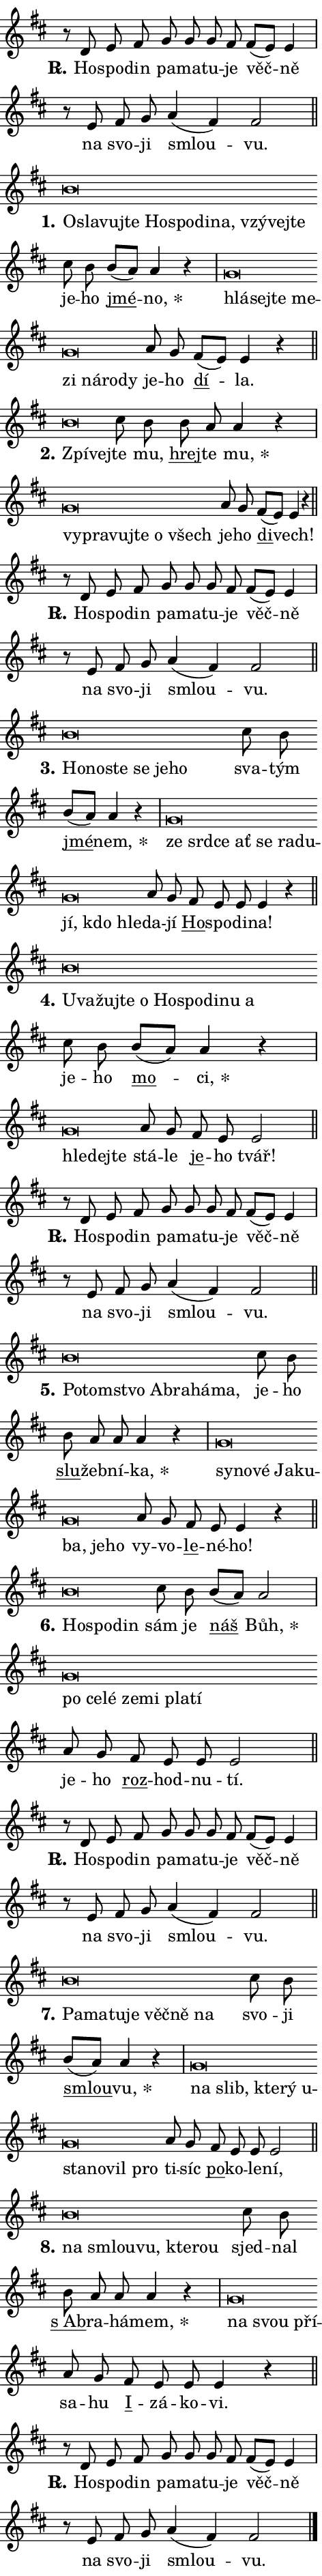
\version "2.24.0"
\header { tagline = "" }
\paper {
  indent = 0\cm
  top-margin = 0\cm
  right-margin = 0.13\cm % to fit lyric hyphens
  bottom-margin = 0\cm
  left-margin = 0\cm
  paper-width = 8\cm
  page-breaking = #ly:one-page-breaking
  system-system-spacing.basic-distance = #11
  score-system-spacing.basic-distance = #11
  ragged-last = ##f
}


%% Author: Thomas Morley
%% https://lists.gnu.org/archive/html/lilypond-user/2020-05/msg00002.html
#(define (line-position grob)
"Returns position of @var[grob} in current system:
   @code{'start}, if at first time-step
   @code{'end}, if at last time-step
   @code{'middle} otherwise
"
  (let* ((col (ly:item-get-column grob))
         (ln (ly:grob-object col 'left-neighbor))
         (rn (ly:grob-object col 'right-neighbor))
         (col-to-check-left (if (ly:grob? ln) ln col))
         (col-to-check-right (if (ly:grob? rn) rn col))
         (break-dir-left
           (and
             (ly:grob-property col-to-check-left 'non-musical #f)
             (ly:item-break-dir col-to-check-left)))
         (break-dir-right
           (and
             (ly:grob-property col-to-check-right 'non-musical #f)
             (ly:item-break-dir col-to-check-right))))
        (cond ((eqv? 1 break-dir-left) 'start)
              ((eqv? -1 break-dir-right) 'end)
              (else 'middle))))

#(define (tranparent-at-line-position vctor)
  (lambda (grob)
  "Relying on @code{line-position} select the relevant enry from @var{vctor}.
Used to determine transparency,"
    (case (line-position grob)
      ((end) (not (vector-ref vctor 0)))
      ((middle) (not (vector-ref vctor 1)))
      ((start) (not (vector-ref vctor 2))))))

noteHeadBreakVisibility =
#(define-music-function (break-visibility)(vector?)
"Makes @code{NoteHead}s transparent relying on @var{break-visibility}"
#{
  \override NoteHead.transparent =
    #(tranparent-at-line-position break-visibility)
#})

#(define delete-ledgers-for-transparent-note-heads
  (lambda (grob)
    "Reads whether a @code{NoteHead} is transparent.
If so this @code{NoteHead} is removed from @code{'note-heads} from
@var{grob}, which is supposed to be @code{LedgerLineSpanner}.
As a result ledgers are not printed for this @code{NoteHead}"
    (let* ((nhds-array (ly:grob-object grob 'note-heads))
           (nhds-list
             (if (ly:grob-array? nhds-array)
                 (ly:grob-array->list nhds-array)
                 '()))
           ;; Relies on the transparent-property being done before
           ;; Staff.LedgerLineSpanner.after-line-breaking is executed.
           ;; This is fragile ...
           (to-keep
             (remove
               (lambda (nhd)
                 (ly:grob-property nhd 'transparent #f))
               nhds-list)))
      ;; TODO find a better method to iterate over grob-arrays, similiar
      ;; to filter/remove etc for lists
      ;; For now rebuilt from scratch
      (set! (ly:grob-object grob 'note-heads)  '())
      (for-each
        (lambda (nhd)
          (ly:pointer-group-interface::add-grob grob 'note-heads nhd))
        to-keep))))

squashNotes = {
  \override NoteHead.X-extent = #'(-0.2 . 0.2)
  \override NoteHead.Y-extent = #'(-0.75 . 0)
  \override NoteHead.stencil =
    #(lambda (grob)
       (let ((pos (ly:grob-property grob 'staff-position)))
         (begin
           (if (< pos -7) (display "ERROR: Lower brevis then expected\n") (display ""))
           (if (<= pos -6) ly:text-interface::print ly:note-head::print))))
}
unSquashNotes = {
  \revert NoteHead.X-extent
  \revert NoteHead.Y-extent
  \revert NoteHead.stencil
}

hideNotes = \noteHeadBreakVisibility #begin-of-line-visible
unHideNotes = \noteHeadBreakVisibility #all-visible

% work-around for resetting accidentals
% https://lilypond.org/doc/v2.23/Documentation/notation/displaying-rhythms#unmetered-music
cadenzaMeasure = {
  \cadenzaOff
  \partial 1024 s1024
  \cadenzaOn
}

#(define-markup-command (accent layout props text) (markup?)
  "Underline accented syllable"
  (interpret-markup layout props
    #{\markup \override #'(offset . 4.3) \underline { #text }#}))

responsum = \markup \concat {
  "R" \hspace #-1.05 \path #0.1 #'((moveto 0 0.07) (lineto 0.9 0.8)) \hspace #0.05 "."
}

spaceSize = #0.6828661417322834 % exact space size for TeX Gyre Schola

\layout {
  \context {
    \Staff
    \remove "Time_signature_engraver"
    \override LedgerLineSpanner.after-line-breaking = #delete-ledgers-for-transparent-note-heads
  }
  \context {
    \Lyrics {
      \override LyricSpace.minimum-distance = \spaceSize
      \override LyricText.font-name = #"TeX Gyre Schola"
      \override LyricText.font-size = 1
      \override StanzaNumber.font-name = #"TeX Gyre Schola Bold"
      \override StanzaNumber.font-size = 1
    }
  }
  \context {
    \Score 
    \override NoteHead.text =
      #(lambda (grob) 
        (let ((pos (ly:grob-property grob 'staff-position)))
          #{\markup {
            \combine
              \halign #-0.55 \raise #(if (= pos -6) 0 0.5) \override #'(thickness . 2) \draw-line #'(3.2 . 0)
              \musicglyph "noteheads.sM1"
          }#}))
  }
}

% magnetic-lyrics.ily
%
%   written by
%     Jean Abou Samra <jean@abou-samra.fr>
%     Werner Lemberg <wl@gnu.org>
%
%   adapted by
%     Jiri Hon <jiri.hon@gmail.com>
%
% Version 2022-Apr-15

% https://www.mail-archive.com/lilypond-user@gnu.org/msg149350.html

#(define (Left_hyphen_pointer_engraver context)
   "Collect syllable-hyphen-syllable occurrences in lyrics and store
them in properties.  This engraver only looks to the left.  For
example, if the lyrics input is @code{foo -- bar}, it does the
following.

@itemize @bullet
@item
Set the @code{text} property of the @code{LyricHyphen} grob between
@q{foo} and @q{bar} to @code{foo}.

@item
Set the @code{left-hyphen} property of the @code{LyricText} grob with
text @q{foo} to the @code{LyricHyphen} grob between @q{foo} and
@q{bar}.
@end itemize

Use this auxiliary engraver in combination with the
@code{lyric-@/text::@/apply-@/magnetic-@/offset!} hook."
   (let ((hyphen #f)
         (text #f))
     (make-engraver
      (acknowledgers
       ((lyric-syllable-interface engraver grob source-engraver)
        (set! text grob)))
      (end-acknowledgers
       ((lyric-hyphen-interface engraver grob source-engraver)
        ;(when (not (grob::has-interface grob 'lyric-space-interface))
          (set! hyphen grob)));)
      ((stop-translation-timestep engraver)
       (when (and text hyphen)
         (ly:grob-set-object! text 'left-hyphen hyphen))
       (set! text #f)
       (set! hyphen #f)))))

#(define (lyric-text::apply-magnetic-offset! grob)
   "If the space between two syllables is less than the value in
property @code{LyricText@/.details@/.squash-threshold}, move the right
syllable to the left so that it gets concatenated with the left
syllable.

Use this function as a hook for
@code{LyricText@/.after-@/line-@/breaking} if the
@code{Left_@/hyphen_@/pointer_@/engraver} is active."
   (let ((hyphen (ly:grob-object grob 'left-hyphen #f)))
     (when hyphen
       (let ((left-text (ly:spanner-bound hyphen LEFT)))
         (when (grob::has-interface left-text 'lyric-syllable-interface)
           (let* ((common (ly:grob-common-refpoint grob left-text X))
                  (this-x-ext (ly:grob-extent grob common X))
                  (left-x-ext
                   (begin
                     ;; Trigger magnetism for left-text.
                     (ly:grob-property left-text 'after-line-breaking)
                     (ly:grob-extent left-text common X)))
                  ;; `delta` is the gap width between two syllables.
                  (delta (- (interval-start this-x-ext)
                            (interval-end left-x-ext)))
                  (details (ly:grob-property grob 'details))
                  (threshold (assoc-get 'squash-threshold details 0.2)))
             (when (< delta threshold)
               (let* (;; We have to manipulate the input text so that
                      ;; ligatures crossing syllable boundaries are not
                      ;; disabled.  For languages based on the Latin
                      ;; script this is essentially a beautification.
                      ;; However, for non-Western scripts it can be a
                      ;; necessity.
                      (lt (ly:grob-property left-text 'text))
                      (rt (ly:grob-property grob 'text))
                      (is-space (grob::has-interface hyphen 'lyric-space-interface))
                      (space (if is-space " " ""))
                      (extra-delta (if is-space spaceSize 0))
                      ;; Append new syllable.
                      (ltrt-space (if (and (string? lt) (string? rt))
                                (string-append lt space rt)
                                (make-concat-markup (list lt space rt))))
                      ;; Right-align `ltrt` to the right side.
                      (ltrt-space-markup (grob-interpret-markup
                               grob
                               (make-translate-markup
                                (cons (interval-length this-x-ext) 0)
                                (make-right-align-markup ltrt-space)))))
                 (begin
                   ;; Don't print `left-text`.
                   (ly:grob-set-property! left-text 'stencil #f)
                   ;; Set text and stencil (which holds all collected
                   ;; syllables so far) and shift it to the left.
                   (ly:grob-set-property! grob 'text ltrt-space)
                   (ly:grob-set-property! grob 'stencil ltrt-space-markup)
                   (ly:grob-translate-axis! grob (- (- delta extra-delta)) X))))))))))


#(define (lyric-hyphen::displace-bounds-first grob)
   ;; Make very sure this callback isn't triggered too early.
   (let ((left (ly:spanner-bound grob LEFT))
         (right (ly:spanner-bound grob RIGHT)))
     (ly:grob-property left 'after-line-breaking)
     (ly:grob-property right 'after-line-breaking)
     (ly:lyric-hyphen::print grob)))

squashThreshold = #0.4

\layout {
  \context {
    \Lyrics
    \consists #Left_hyphen_pointer_engraver
    \override LyricText.after-line-breaking =
      #lyric-text::apply-magnetic-offset!
    \override LyricHyphen.stencil = #lyric-hyphen::displace-bounds-first
    \override LyricText.details.squash-threshold = \squashThreshold
    \override LyricHyphen.minimum-distance = 0
    \override LyricHyphen.minimum-length = \squashThreshold
  }
}

squashText = \override LyricText.details.squash-threshold = 9999
unSquashText = \override LyricText.details.squash-threshold = \squashThreshold

leftText = \override LyricText.self-alignment-X = #LEFT
unLeftText = \revert LyricText.self-alignment-X

starOffset = #(lambda (grob) 
                (let ((x_offset (ly:self-alignment-interface::aligned-on-x-parent grob)))
                  (if (= x_offset 0) 0 (+ x_offset 1.2))))

star = #(define-music-function (syllable)(string?)
"Append star separator at the end of a syllable"
#{
  \once \override LyricText.X-offset = #starOffset
  \lyricmode { \markup {
    #syllable
    \override #'((font-name . "TeX Gyre Schola Bold")) \hspace #0.2 \lower #0.65 \larger "*"
  } }
#})

starAccent = #(define-music-function (syllable)(string?)
"Append star separator at the end of a syllable and make accent"
#{
  \once \override LyricText.X-offset = #starOffset
  \lyricmode { \markup {
    \accent #syllable
    \override #'((font-name . "TeX Gyre Schola Bold")) \hspace #0.2 \lower #0.65 \larger "*"
  } }
#})

breath = #(define-music-function (syllable)(string?)
"Append breathing indicator at the end of a syllable"
#{
  \lyricmode { \markup { #syllable "+" } }
#})

optionalBreath = #(define-music-function (syllable)(string?)
"Append optional breathing indicator at the end of a syllable"
#{
  \lyricmode { \markup { #syllable "(+)" } }
#})


\score {
    <<
        \new Voice = "melody" { \cadenzaOn \key d \major \relative { r8 d' e fis g g g fis \bar "" fis[( e)] e4 \cadenzaMeasure \bar "|" r8 e fis g \bar "" a4( fis) fis2 \cadenzaMeasure \bar "||" \break } }
        \new Lyrics \lyricsto "melody" { \lyricmode { \set stanza = \responsum
Ho -- spo -- din pa -- ma -- tu -- je věč -- ně na svo -- ji smlou -- vu. } }
    >>
    \layout {}
}

\score {
    <<
        \new Voice = "melody" { \cadenzaOn \key d \major \relative { \squashNotes b'\breve*1/16 \hideNotes \breve*1/16 \bar "" \breve*1/16 \bar "" \breve*1/16 \bar "" \breve*1/16 \bar "" \breve*1/16 \bar "" \breve*1/16 \bar "" \breve*1/16 \bar "" \breve*1/16 \bar "" \breve*1/16 \breve*1/16 \bar "" \unHideNotes \unSquashNotes cis8 b \bar "" b[( a)] a4 r \cadenzaMeasure \bar "|" \squashNotes g\breve*1/16 \hideNotes \breve*1/16 \bar "" \breve*1/16 \bar "" \breve*1/16 \bar "" \breve*1/16 \bar "" \breve*1/16 \bar "" \breve*1/16 \breve*1/16 \bar "" \unHideNotes \unSquashNotes a8 g \bar "" fis[( e)] e4 r \cadenzaMeasure \bar "||" \break } }
        \new Lyrics \lyricsto "melody" { \lyricmode { \set stanza = "1."
\leftText O -- \squashText sla -- vuj -- te Ho -- spo -- di -- na, vzý -- vej -- te \unLeftText \unSquashText je -- ho \markup \accent jmé -- \star no, \leftText hlá -- \squashText sej -- te me -- zi ná -- ro -- dy \unLeftText \unSquashText je -- ho \markup \accent dí -- la. } }
    >>
    \layout {}
}

\score {
    <<
        \new Voice = "melody" { \cadenzaOn \key d \major \relative { \squashNotes b'\breve*1/16 \hideNotes \breve*1/16 \bar "" \unHideNotes \unSquashNotes cis8 b \bar "" b a a4 r \cadenzaMeasure \bar "|" \squashNotes g\breve*1/16 \hideNotes \breve*1/16 \bar "" \breve*1/16 \bar "" \breve*1/16 \bar "" \breve*1/16 \breve*1/16 \bar "" \unHideNotes \unSquashNotes a8 g \bar "" fis[( e)] e4 r \cadenzaMeasure \bar "||" \break } }
        \new Lyrics \lyricsto "melody" { \lyricmode { \set stanza = "2."
\leftText Zpí -- \squashText vej -- \unLeftText \unSquashText te mu, \markup \accent hrej -- te \star mu, \leftText vy -- \squashText pra -- vuj -- te o všech \unLeftText \unSquashText je -- ho \markup \accent di -- vech! } }
    >>
    \layout {}
}

\score {
    <<
        \new Voice = "melody" { \cadenzaOn \key d \major \relative { r8 d' e fis g g g fis \bar "" fis[( e)] e4 \cadenzaMeasure \bar "|" r8 e fis g \bar "" a4( fis) fis2 \cadenzaMeasure \bar "||" \break } }
        \new Lyrics \lyricsto "melody" { \lyricmode { \set stanza = \responsum
Ho -- spo -- din pa -- ma -- tu -- je věč -- ně na svo -- ji smlou -- vu. } }
    >>
    \layout {}
}

\score {
    <<
        \new Voice = "melody" { \cadenzaOn \key d \major \relative { \squashNotes b'\breve*1/16 \hideNotes \breve*1/16 \bar "" \breve*1/16 \bar "" \breve*1/16 \bar "" \breve*1/16 \breve*1/16 \bar "" \unHideNotes \unSquashNotes cis8 b \bar "" b[( a)] a4 r \cadenzaMeasure \bar "|" \squashNotes g\breve*1/16 \hideNotes \breve*1/16 \bar "" \breve*1/16 \bar "" \breve*1/16 \bar "" \breve*1/16 \bar "" \breve*1/16 \bar "" \breve*1/16 \bar "" \breve*1/16 \bar "" \breve*1/16 \breve*1/16 \bar "" \unHideNotes \unSquashNotes a8 g \bar "" fis e e e4 r \cadenzaMeasure \bar "||" \break } }
        \new Lyrics \lyricsto "melody" { \lyricmode { \set stanza = "3."
\leftText Ho -- \squashText no -- ste se je -- ho \unLeftText \unSquashText sva -- tým \markup \accent jmé -- \star nem, \leftText ze \squashText srd -- ce ať se ra -- du -- jí, kdo hle -- \unLeftText \unSquashText da -- jí \markup \accent Ho -- spo -- di -- na! } }
    >>
    \layout {}
}

\score {
    <<
        \new Voice = "melody" { \cadenzaOn \key d \major \relative { \squashNotes b'\breve*1/16 \hideNotes \breve*1/16 \bar "" \breve*1/16 \bar "" \breve*1/16 \bar "" \breve*1/16 \bar "" \breve*1/16 \bar "" \breve*1/16 \bar "" \breve*1/16 \bar "" \breve*1/16 \breve*1/16 \bar "" \unHideNotes \unSquashNotes cis8 b \bar "" b[( a)] a4 r \cadenzaMeasure \bar "|" \squashNotes g\breve*1/16 \hideNotes \breve*1/16 \breve*1/16 \bar "" \unHideNotes \unSquashNotes a8 g \bar "" fis e e2 \cadenzaMeasure \bar "||" \break } }
        \new Lyrics \lyricsto "melody" { \lyricmode { \set stanza = "4."
\leftText U -- \squashText va -- žuj -- te o Ho -- spo -- di -- nu a \unLeftText \unSquashText je -- ho \markup \accent mo -- \star ci, \leftText hle -- \squashText dej -- te \unLeftText \unSquashText stá -- le \markup \accent je -- ho tvář! } }
    >>
    \layout {}
}

\score {
    <<
        \new Voice = "melody" { \cadenzaOn \key d \major \relative { r8 d' e fis g g g fis \bar "" fis[( e)] e4 \cadenzaMeasure \bar "|" r8 e fis g \bar "" a4( fis) fis2 \cadenzaMeasure \bar "||" \break } }
        \new Lyrics \lyricsto "melody" { \lyricmode { \set stanza = \responsum
Ho -- spo -- din pa -- ma -- tu -- je věč -- ně na svo -- ji smlou -- vu. } }
    >>
    \layout {}
}

\score {
    <<
        \new Voice = "melody" { \cadenzaOn \key d \major \relative { \squashNotes b'\breve*1/16 \hideNotes \breve*1/16 \bar "" \breve*1/16 \bar "" \breve*1/16 \bar "" \breve*1/16 \bar "" \breve*1/16 \breve*1/16 \bar "" \unHideNotes \unSquashNotes cis8 b \bar "" b a a a4 r \cadenzaMeasure \bar "|" \squashNotes g\breve*1/16 \hideNotes \breve*1/16 \bar "" \breve*1/16 \bar "" \breve*1/16 \bar "" \breve*1/16 \bar "" \breve*1/16 \bar "" \breve*1/16 \breve*1/16 \bar "" \unHideNotes \unSquashNotes a8 g \bar "" fis e e4 r \cadenzaMeasure \bar "||" \break } }
        \new Lyrics \lyricsto "melody" { \lyricmode { \set stanza = "5."
\leftText Po -- \squashText tom -- stvo Ab -- ra -- há -- ma, \unLeftText \unSquashText je -- ho \markup \accent slu -- žeb -- ní -- \star ka, \leftText sy -- \squashText no -- vé Ja -- ku -- ba, je -- ho \unLeftText \unSquashText vy -- vo -- \markup \accent le -- né -- ho! } }
    >>
    \layout {}
}

\score {
    <<
        \new Voice = "melody" { \cadenzaOn \key d \major \relative { \squashNotes b'\breve*1/16 \hideNotes \breve*1/16 \breve*1/16 \bar "" \unHideNotes \unSquashNotes cis8 b \bar "" b[( a)] a2 \cadenzaMeasure \bar "|" \squashNotes g\breve*1/16 \hideNotes \breve*1/16 \bar "" \breve*1/16 \bar "" \breve*1/16 \bar "" \breve*1/16 \bar "" \breve*1/16 \breve*1/16 \bar "" \unHideNotes \unSquashNotes a8 g \bar "" fis e e e2 \cadenzaMeasure \bar "||" \break } }
        \new Lyrics \lyricsto "melody" { \lyricmode { \set stanza = "6."
\leftText Ho -- \squashText spo -- din \unLeftText \unSquashText sám je \markup \accent náš \star Bůh, \leftText po \squashText ce -- lé ze -- mi pla -- tí \unLeftText \unSquashText je -- ho \markup \accent roz -- hod -- nu -- tí. } }
    >>
    \layout {}
}

\score {
    <<
        \new Voice = "melody" { \cadenzaOn \key d \major \relative { r8 d' e fis g g g fis \bar "" fis[( e)] e4 \cadenzaMeasure \bar "|" r8 e fis g \bar "" a4( fis) fis2 \cadenzaMeasure \bar "||" \break } }
        \new Lyrics \lyricsto "melody" { \lyricmode { \set stanza = \responsum
Ho -- spo -- din pa -- ma -- tu -- je věč -- ně na svo -- ji smlou -- vu. } }
    >>
    \layout {}
}

\score {
    <<
        \new Voice = "melody" { \cadenzaOn \key d \major \relative { \squashNotes b'\breve*1/16 \hideNotes \breve*1/16 \bar "" \breve*1/16 \bar "" \breve*1/16 \bar "" \breve*1/16 \bar "" \breve*1/16 \breve*1/16 \bar "" \unHideNotes \unSquashNotes cis8 b \bar "" b[( a)] a4 r \cadenzaMeasure \bar "|" \squashNotes g\breve*1/16 \hideNotes \breve*1/16 \bar "" \breve*1/16 \bar "" \breve*1/16 \bar "" \breve*1/16 \bar "" \breve*1/16 \bar "" \breve*1/16 \bar "" \breve*1/16 \breve*1/16 \bar "" \unHideNotes \unSquashNotes a8 g \bar "" fis e e e2 \cadenzaMeasure \bar "||" \break } }
        \new Lyrics \lyricsto "melody" { \lyricmode { \set stanza = "7."
\leftText Pa -- \squashText ma -- tu -- je věč -- ně na \unLeftText \unSquashText svo -- ji \markup \accent smlou -- \star vu, \leftText na \squashText slib, kte -- rý u -- sta -- no -- vil pro \unLeftText \unSquashText ti -- síc \markup \accent po -- ko -- le -- ní, } }
    >>
    \layout {}
}

\score {
    <<
        \new Voice = "melody" { \cadenzaOn \key d \major \relative { \squashNotes b'\breve*1/16 \hideNotes \breve*1/16 \bar "" \breve*1/16 \bar "" \breve*1/16 \breve*1/16 \bar "" \unHideNotes \unSquashNotes cis8 b \bar "" b a a a4 r \cadenzaMeasure \bar "|" \squashNotes g\breve*1/16 \hideNotes \breve*1/16 \breve*1/16 \bar "" \unHideNotes \unSquashNotes a8 g \bar "" fis e e e4 r \cadenzaMeasure \bar "||" \break } }
        \new Lyrics \lyricsto "melody" { \lyricmode { \set stanza = "8."
\leftText na \squashText smlou -- vu, kte -- rou \unLeftText \unSquashText sjed -- nal \markup \accent "s Ab" -- ra -- há -- \star mem, \leftText na \squashText svou pří -- \unLeftText \unSquashText sa -- hu \markup \accent I -- zá -- ko -- vi. } }
    >>
    \layout {}
}

\score {
    <<
        \new Voice = "melody" { \cadenzaOn \key d \major \relative { r8 d' e fis g g g fis \bar "" fis[( e)] e4 \cadenzaMeasure \bar "|" r8 e fis g \bar "" a4( fis) fis2 \cadenzaMeasure \bar "||" \break } \bar "|." }
        \new Lyrics \lyricsto "melody" { \lyricmode { \set stanza = \responsum
Ho -- spo -- din pa -- ma -- tu -- je věč -- ně na svo -- ji smlou -- vu. } }
    >>
    \layout {}
}
